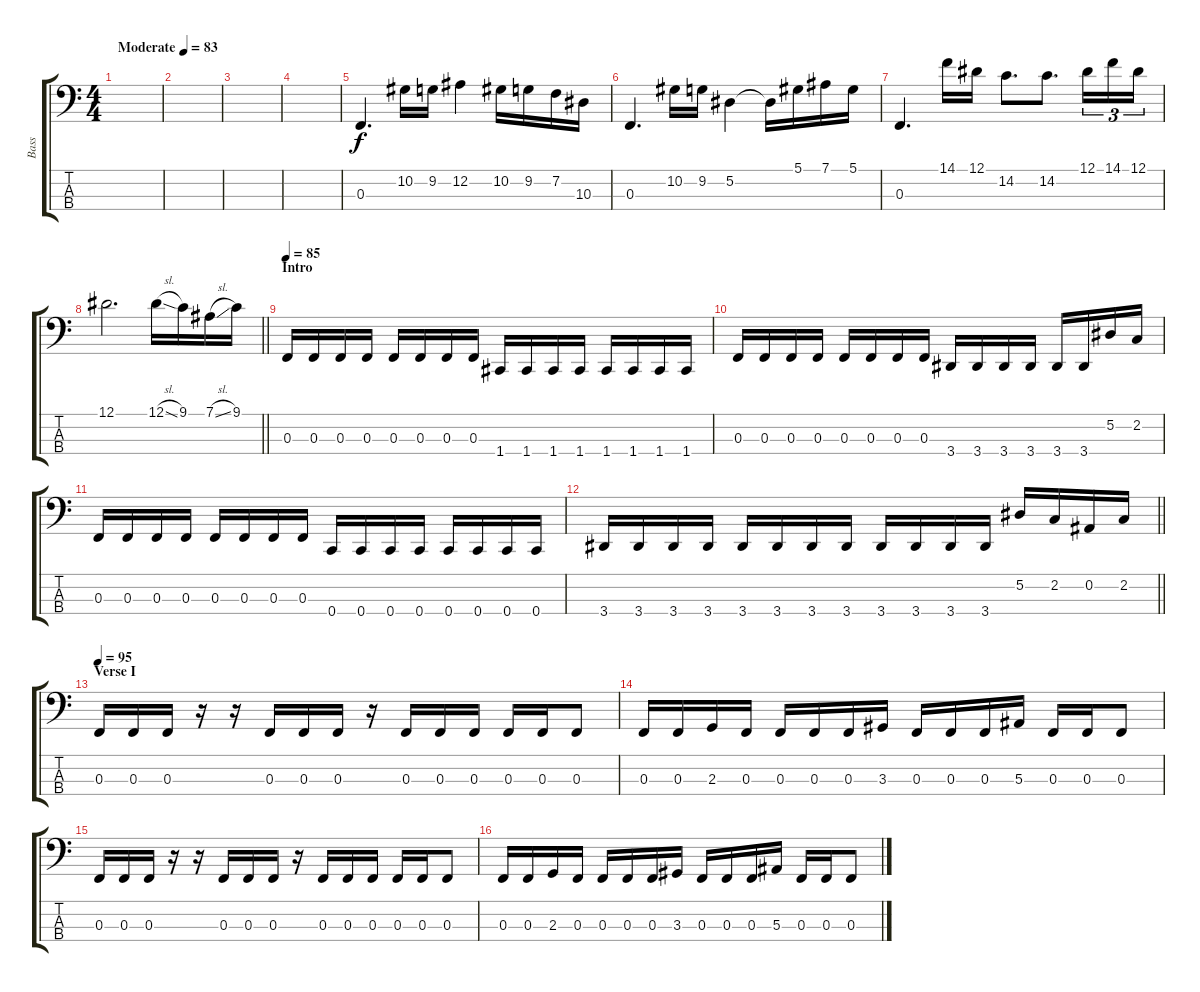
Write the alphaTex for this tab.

\track ("Bass" "Bass") {instrument electricbassfinger}
\staff {score tabs}
\tuning (Eb2 Bb1 F1 C1) {hide}
\ts (4 4)
\tempo (83 "Moderate")
\clef f4
\ks c
|
|
|
|
0.3.4{d} 10.2.16 9.2.16 12.2.4 10.2.16 9.2.16 7.2.16 10.3.16 |
0.3.4{d} 10.2.16 9.2.16 5.2.4 5.2{t}.16 5.1.16 7.1.16 5.1.16 |
0.3.4{d} 14.1.16 12.1.16 14.2.8{d} 14.2.8{d} 12.1.16{tu (3 2)} 14.1.16{tu (3 2)} 12.1.16{tu (3 2)} |
\barLineRight lightlight
12.1.2{d} 12.1{sl}.16 9.1.16 7.1{sl}.16 9.1.16 |
\section ("" "Intro")
\tempo 85
0.3.16 0.3.16 0.3.16 0.3.16 0.3.16 0.3.16 0.3.16 0.3.16 1.4.16 1.4.16 1.4.16 1.4.16 1.4.16 1.4.16 1.4.16 1.4.16 |
0.3.16 0.3.16 0.3.16 0.3.16 0.3.16 0.3.16 0.3.16 0.3.16 3.4.16 3.4.16 3.4.16 3.4.16 3.4.16 3.4.16 5.2.16 2.2.16 |
0.3.16 0.3.16 0.3.16 0.3.16 0.3.16 0.3.16 0.3.16 0.3.16 0.4.16 0.4.16 0.4.16 0.4.16 0.4.16 0.4.16 0.4.16 0.4.16 |
\barLineRight lightlight
3.4.16 3.4.16 3.4.16 3.4.16 3.4.16 3.4.16 3.4.16 3.4.16 3.4.16 3.4.16 3.4.16 3.4.16 5.2.16 2.2.16 0.2.16 2.2.16 |
\section ("" "Verse I")
\tempo 95
0.3.16 0.3.16 0.3.16 r.16 r.16 0.3.16 0.3.16 0.3.16 r.16 0.3.16 0.3.16 0.3.16 0.3.16 0.3.16 0.3.8 |
0.3.16 0.3.16 2.3.16 0.3.16 0.3.16 0.3.16 0.3.16 3.3.16 0.3.16 0.3.16 0.3.16 5.3.16 0.3.16 0.3.16 0.3.8 |
0.3.16 0.3.16 0.3.16 r.16 r.16 0.3.16 0.3.16 0.3.16 r.16 0.3.16 0.3.16 0.3.16 0.3.16 0.3.16 0.3.8 |
0.3.16 0.3.16 2.3.16 0.3.16 0.3.16 0.3.16 0.3.16 3.3.16 0.3.16 0.3.16 0.3.16 5.3.16 0.3.16 0.3.16 0.3.8
